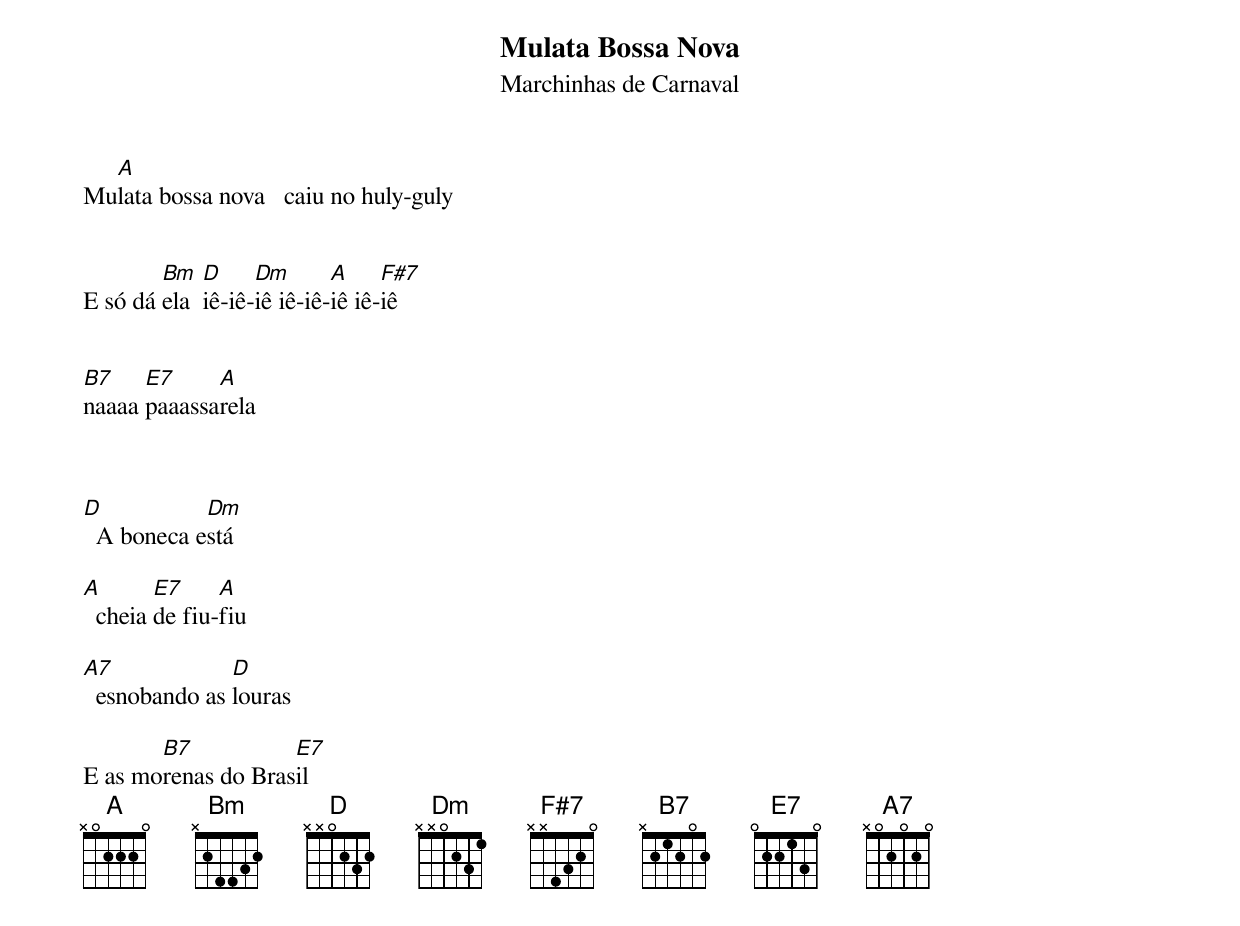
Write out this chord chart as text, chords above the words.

Mulata Bossa Nova
Marchinhas de Carnaval



  A
Mulata bossa nova   caiu no huly-guly


        Bm   D     Dm       A     F#7
E só dá ela  iê-iê-iê iê-iê-iê iê-iê


B7    E7     A
naaaa paaassarela



D           Dm
  A boneca está

A       E7     A
  cheia de fiu-fiu

A7             D
  esnobando as louras

       B7           E7
E as morenas do Brasil
